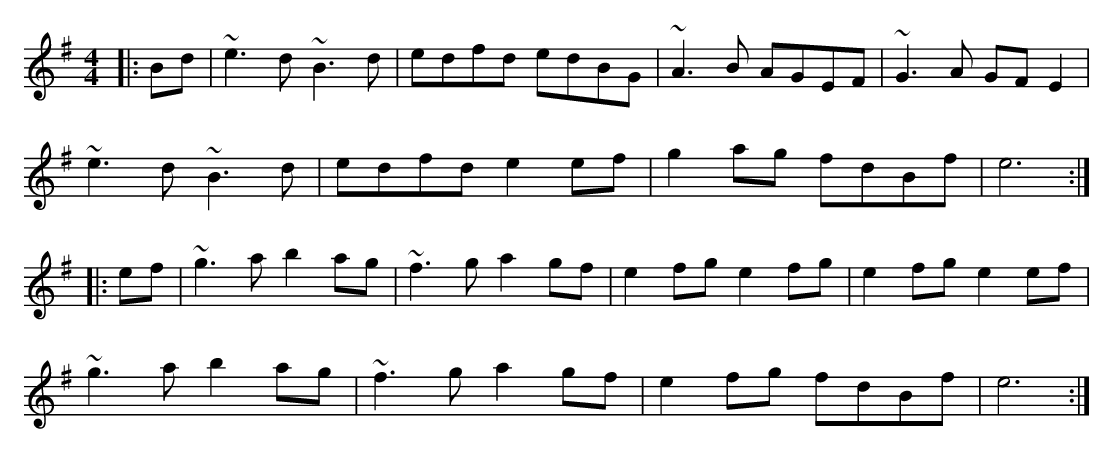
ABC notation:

X:1
M:4/4
K:Emin
|:Bd|~e3d ~B3d|edfd edBG|~A3B AGEF|~G3A GFE2|
~e3d ~B3d|edfd e2ef|g2ag fdBf|e6:|
|:ef|~g3a b2ag|~f3g a2gf|e2fg e2fg|e2fg e2ef|
~g3a b2ag|~f3g a2gf|e2fg fdBf|e6:|
